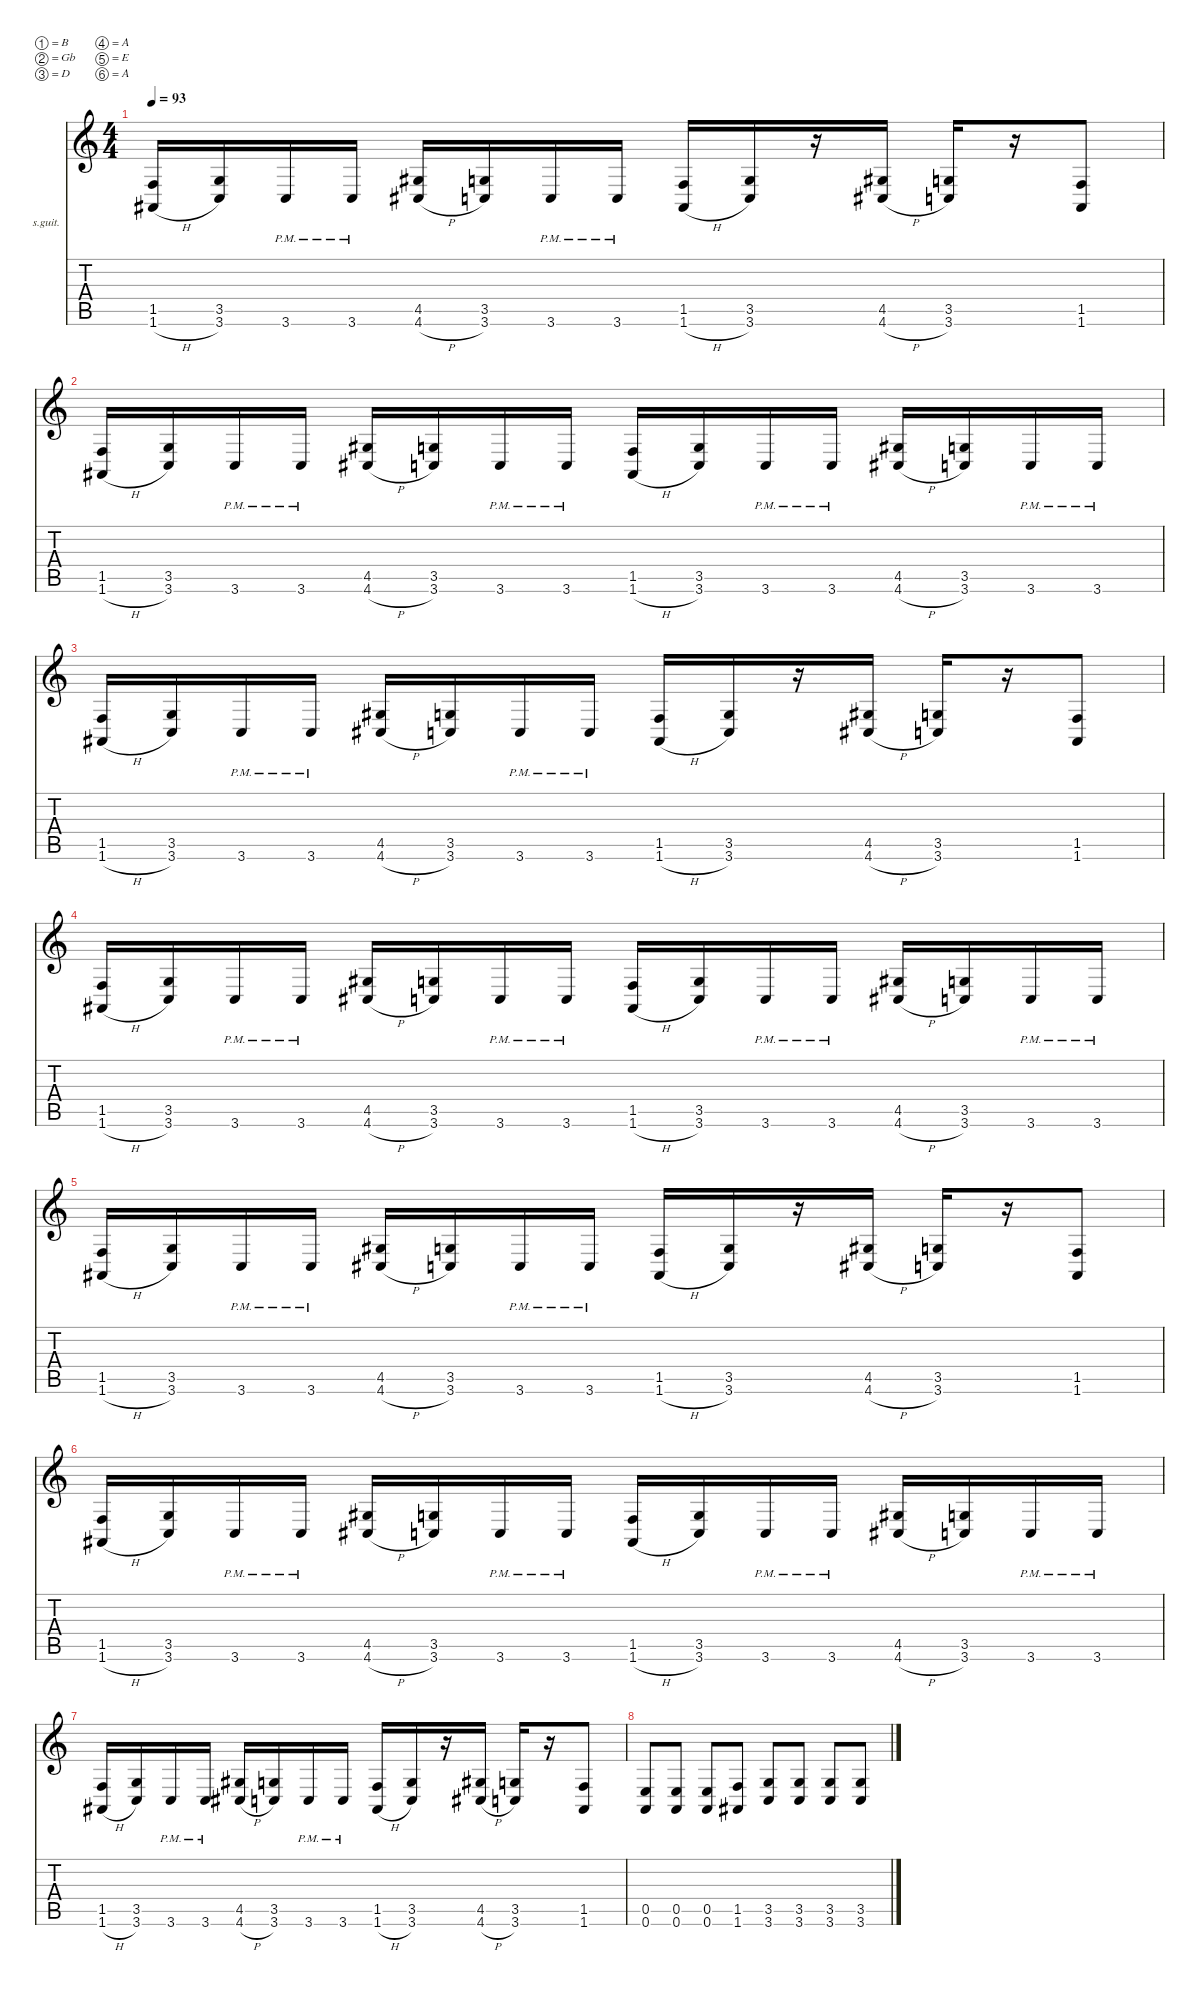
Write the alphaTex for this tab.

\defaultSystemsLayout 2
\hideDynamics
\bracketExtendMode nobrackets
\firstSystemTrackNameOrientation horizontal
\otherSystemsTrackNameOrientation horizontal
\track ("Lead Guitar" "s.guit.") {solo instrument acousticguitarsteel}
\staff {score tabs}
\tuning (B3 Gb3 D3 A2 E2 A1)
\ts (4 4)
\scale
1.03701
\tempo 93
\accidentals auto
\clef g2
\ottava regular
\simile none
\ks c
(1.5 1.6{h acc #}).16{dy f beam Up} (3.5 3.6).16{beam Up} 3.6{pm}.16{beam Up} 3.6{pm}.16{beam Up} (4.5{acc #} 4.6{h acc #}).16{beam Up} (3.5 3.6).16{beam Up} 3.6{pm}.16{beam Up} 3.6{pm}.16{beam Up} (1.5 1.6{h acc #}).16{beam Up} (3.5 3.6).16{beam Up} r.16{beam Up} (4.5{acc #} 4.6{h acc #}).16{beam Up} (3.5 3.6).16{beam Up} r.16{beam Up} (1.5 1.6{acc #}).8{beam Up} |
\scale
0.96299 (1.5 1.6{h acc #}).16{instrument distortionguitar beam Up} (3.5 3.6).16{beam Up} 3.6{pm}.16{beam Up} 3.6{pm}.16{beam Up} (4.5{acc #} 4.6{h acc #}).16{beam Up} (3.5 3.6).16{beam Up} 3.6{pm}.16{beam Up} 3.6{pm}.16{beam Up} (1.5 1.6{h acc #}).16{beam Up} (3.5 3.6).16{beam Up} 3.6{pm}.16{beam Up} 3.6{pm}.16{beam Up} (4.5{acc #} 4.6{h acc #}).16{beam Up} (3.5 3.6).16{beam Up} 3.6{pm}.16{beam Up} 3.6{pm}.16{beam Up} |
\scale
1.03701 (1.5 1.6{h acc #}).16{beam Up} (3.5 3.6).16{beam Up} 3.6{pm}.16{beam Up} 3.6{pm}.16{beam Up} (4.5{acc #} 4.6{h acc #}).16{beam Up} (3.5 3.6).16{beam Up} 3.6{pm}.16{beam Up} 3.6{pm}.16{beam Up} (1.5 1.6{h acc #}).16{beam Up} (3.5 3.6).16{beam Up} r.16{beam Up} (4.5{acc #} 4.6{h acc #}).16{beam Up} (3.5 3.6).16{beam Up} r.16{beam Up} (1.5 1.6{acc #}).8{beam Up} |
\scale
0.96299 (1.5 1.6{h acc #}).16{instrument distortionguitar beam Up} (3.5 3.6).16{beam Up} 3.6{pm}.16{beam Up} 3.6{pm}.16{beam Up} (4.5{acc #} 4.6{h acc #}).16{beam Up} (3.5 3.6).16{beam Up} 3.6{pm}.16{beam Up} 3.6{pm}.16{beam Up} (1.5 1.6{h acc #}).16{beam Up} (3.5 3.6).16{beam Up} 3.6{pm}.16{beam Up} 3.6{pm}.16{beam Up} (4.5{acc #} 4.6{h acc #}).16{beam Up} (3.5 3.6).16{beam Up} 3.6{pm}.16{beam Up} 3.6{pm}.16{beam Up} |
\scale
1.03701 (1.5 1.6{h acc #}).16{beam Up} (3.5 3.6).16{beam Up} 3.6{pm}.16{beam Up} 3.6{pm}.16{beam Up} (4.5{acc #} 4.6{h acc #}).16{beam Up} (3.5 3.6).16{beam Up} 3.6{pm}.16{beam Up} 3.6{pm}.16{beam Up} (1.5 1.6{h acc #}).16{beam Up} (3.5 3.6).16{beam Up} r.16{beam Up} (4.5{acc #} 4.6{h acc #}).16{beam Up} (3.5 3.6).16{beam Up} r.16{beam Up} (1.5 1.6{acc #}).8{beam Up} |
\scale
0.96299 (1.5 1.6{h acc #}).16{instrument distortionguitar beam Up} (3.5 3.6).16{beam Up} 3.6{pm}.16{beam Up} 3.6{pm}.16{beam Up} (4.5{acc #} 4.6{h acc #}).16{beam Up} (3.5 3.6).16{beam Up} 3.6{pm}.16{beam Up} 3.6{pm}.16{beam Up} (1.5 1.6{h acc #}).16{beam Up} (3.5 3.6).16{beam Up} 3.6{pm}.16{beam Up} 3.6{pm}.16{beam Up} (4.5{acc #} 4.6{h acc #}).16{beam Up} (3.5 3.6).16{beam Up} 3.6{pm}.16{beam Up} 3.6{pm}.16{beam Up} |
\scale
1.03175 (1.5 1.6{h acc #}).16{beam Up} (3.5 3.6).16{beam Up} 3.6{pm}.16{beam Up} 3.6{pm}.16{beam Up} (4.5{acc #} 4.6{h acc #}).16{beam Up} (3.5 3.6).16{beam Up} 3.6{pm}.16{beam Up} 3.6{pm}.16{beam Up} (1.5 1.6{h acc #}).16{beam Up} (3.5 3.6).16{beam Up} r.16{beam Up} (4.5{acc #} 4.6{h acc #}).16{beam Up} (3.5 3.6).16{beam Up} r.16{beam Up} (1.5 1.6{acc #}).8{beam Up} |
\scale
0.968253 (0.5 0.6).8{beam Up} (0.5 0.6).8{beam Up} (0.5 0.6).8{beam Up} (1.5 1.6{acc #}).8{beam Up} (3.5 3.6).8{beam Up} (3.5 3.6).8{beam Up} (3.5 3.6).8{beam Up} (3.5 3.6).8{beam Up}
